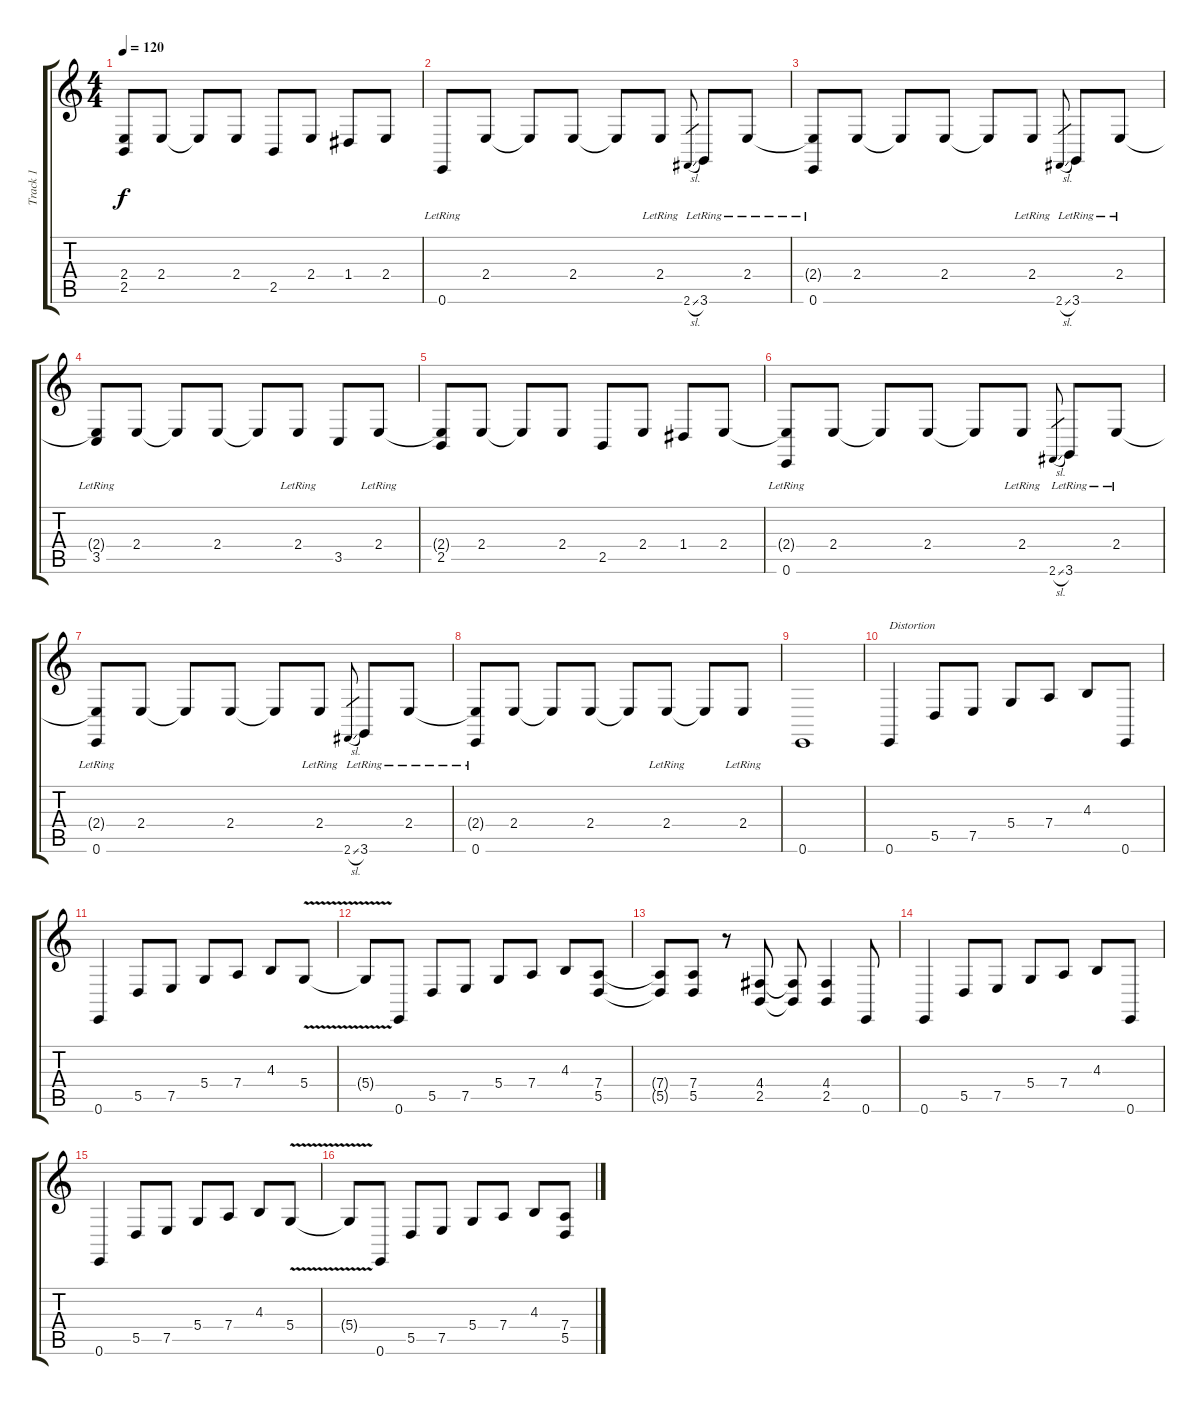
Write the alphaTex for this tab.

\track ("Track 1" "Track 1") {instrument acousticgrandpiano}
\staff {score tabs}
\tuning (E4 B3 G3 D3 A2 E2) {hide}
\ts (4 4)
\tempo 120
\clef g2
\ks c
(2.4{t} 2.5).8{dy f} 2.4.8 2.4{t}.8 2.4.8 2.5.8 2.4.8 1.4.8 2.4.8 |
0.6{lr}.8 2.4.8 2.4{t}.8 2.4.8 2.4{t}.8 2.4{lr}.8 2.6{sl}.8{gr} 3.6{lr}.8 2.4{lr}.8 |
(2.4{t} 0.6{lr}).8 2.4.8 2.4{t}.8 2.4.8 2.4{t}.8 2.4{lr}.8 2.6{sl}.8{gr} 3.6{lr}.8 2.4{lr}.8 |
(2.4{t} 3.5{lr}).8 2.4.8 2.4{t}.8 2.4.8 2.4{t}.8 2.4{lr}.8 3.5.8 2.4{lr}.8 |
(2.4{t} 2.5).8 2.4.8 2.4{t}.8 2.4.8 2.5.8 2.4.8 1.4.8 2.4.8 |
(2.4{t} 0.6{lr}).8 2.4.8 2.4{t}.8 2.4.8 2.4{t}.8 2.4{lr}.8 2.6{sl}.8{gr} 3.6{lr}.8 2.4{lr}.8 |
(2.4{t} 0.6{lr}).8 2.4.8 2.4{t}.8 2.4.8 2.4{t}.8 2.4{lr}.8 2.6{sl}.8{gr} 3.6{lr}.8 2.4{lr}.8 |
(2.4{t} 0.6{lr}).8 2.4.8 2.4{t}.8 2.4.8 2.4{t}.8 2.4{lr}.8 2.4{t}.8 2.4{lr}.8 |
0.6.1 |
0.6.4{txt "Distortion" volume 15 instrument overdrivenguitar} 5.5.8 7.5.8 5.4.8 7.4.8 4.3.8 0.6.8 |
0.6.4 5.5.8 7.5.8 5.4.8 7.4.8 4.3.8 5.4{v}.8 |
5.4{t}.8 0.6.8 5.5.8 7.5.8 5.4.8 7.4.8 4.3.8 (7.4 5.5).8 |
(7.4{t} 5.5{t}).8 (7.4 5.5).8 r.8 (4.4 2.5).8 (4.4{t} 2.5{t}).8 (4.4 2.5).4 0.6.8 |
0.6.4 5.5.8 7.5.8 5.4.8 7.4.8 4.3.8 0.6.8 |
0.6.4 5.5.8 7.5.8 5.4.8 7.4.8 4.3.8 5.4{v}.8 |
5.4{t}.8 0.6.8 5.5.8 7.5.8 5.4.8 7.4.8 4.3.8 (7.4 5.5).8
